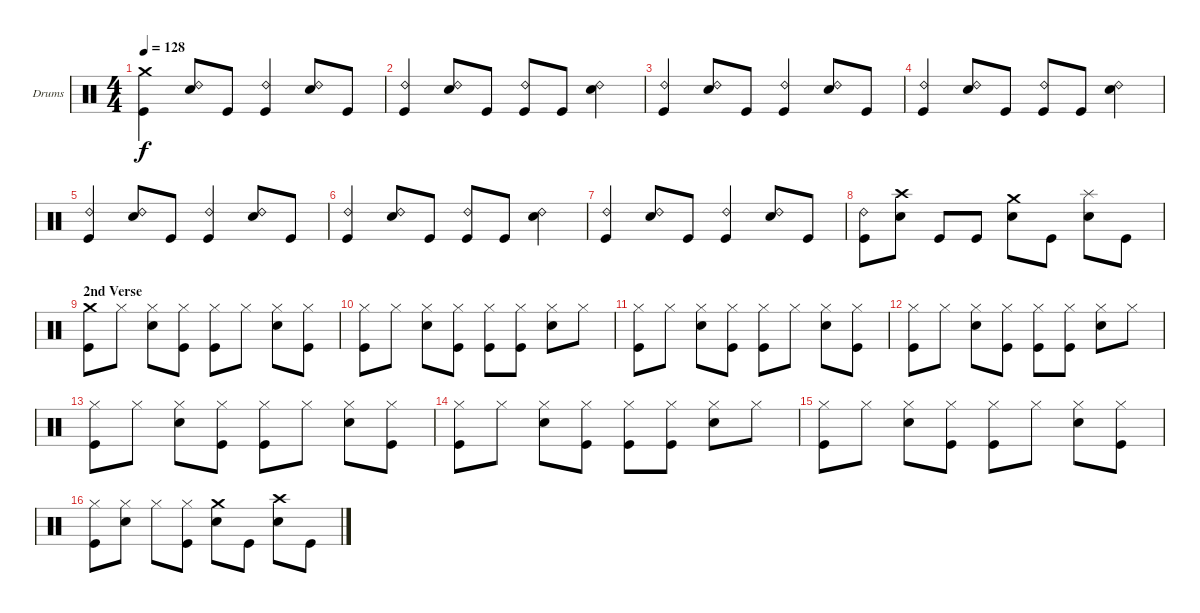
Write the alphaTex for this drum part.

\bracketExtendMode groupsimilarinstruments
\firstSystemTrackNameOrientation horizontal
\otherSystemsTrackNameOrientation horizontal
\track ("Drumkit" "Drums") {instrument percussion}
\staff {score}
\articulation defaults
\ts (4 4)
\tempo 128
\clef neutral
\ks c
("Crash medium (hit)" "Kick (hit)").4{dy f} ("Ride (bell) 2" "Snare (hit) 2").8 "Kick (hit)".8 ("Ride (bell) 2" "Kick (hit)").4 ("Ride (bell) 2" "Snare (hit) 2").8 "Kick (hit)".8 |
("Ride (bell) 2" "Kick (hit)").4 ("Ride (bell) 2" "Snare (hit) 2").8 "Kick (hit)".8 ("Ride (bell) 2" "Kick (hit)").8 "Kick (hit)".8 ("Ride (bell) 2" "Snare (hit) 2").4 |
("Ride (bell) 2" "Kick (hit)").4 ("Ride (bell) 2" "Snare (hit) 2").8 "Kick (hit)".8 ("Ride (bell) 2" "Kick (hit)").4 ("Ride (bell) 2" "Snare (hit) 2").8 "Kick (hit)".8 |
("Ride (bell) 2" "Kick (hit)").4 ("Ride (bell) 2" "Snare (hit) 2").8 "Kick (hit)".8 ("Ride (bell) 2" "Kick (hit)").8 "Kick (hit)".8 ("Ride (bell) 2" "Snare (hit) 2").4 |
("Ride (bell) 2" "Kick (hit)").4 ("Ride (bell) 2" "Snare (hit) 2").8 "Kick (hit)".8 ("Ride (bell) 2" "Kick (hit)").4 ("Ride (bell) 2" "Snare (hit) 2").8 "Kick (hit)".8 |
("Ride (bell) 2" "Kick (hit)").4 ("Ride (bell) 2" "Snare (hit) 2").8 "Kick (hit)".8 ("Ride (bell) 2" "Kick (hit)").8 "Kick (hit)".8 ("Ride (bell) 2" "Snare (hit) 2").4 |
("Ride (bell) 2" "Kick (hit)").4 ("Ride (bell) 2" "Snare (hit) 2").8 "Kick (hit)".8 ("Ride (bell) 2" "Kick (hit)").4 ("Ride (bell) 2" "Snare (hit) 2").8 "Kick (hit)".8 |
("Ride (bell) 2" "Kick (hit)").8 ("Crash high (hit)" "Snare (hit) 2").8 "Kick (hit)".8 "Kick (hit)".8 ("Crash medium (hit)" "Snare (hit) 2").8 "Kick (hit)".8 ("Splash (hit)" "Snare (hit) 2").8 "Kick (hit)".8 |
\section ("" "2nd Verse")
("Crash medium (hit)" "Kick (hit)").8 "Hi-Hat (closed)".8 ("Hi-Hat (closed)" "Snare (hit) 2").8 ("Hi-Hat (closed)" "Kick (hit)").8 ("Hi-Hat (closed)" "Kick (hit)").8 "Hi-Hat (closed)".8 ("Hi-Hat (closed)" "Snare (hit) 2").8 ("Hi-Hat (closed)" "Kick (hit)").8 |
("Hi-Hat (closed)" "Kick (hit)").8 "Hi-Hat (closed)".8 ("Hi-Hat (closed)" "Snare (hit) 2").8 ("Hi-Hat (closed)" "Kick (hit)").8 ("Hi-Hat (closed)" "Kick (hit)").8 ("Hi-Hat (closed)" "Kick (hit)").8 ("Hi-Hat (closed)" "Snare (hit) 2").8 "Hi-Hat (closed)".8 |
("Hi-Hat (closed)" "Kick (hit)").8 "Hi-Hat (closed)".8 ("Hi-Hat (closed)" "Snare (hit) 2").8 ("Hi-Hat (closed)" "Kick (hit)").8 ("Hi-Hat (closed)" "Kick (hit)").8 "Hi-Hat (closed)".8 ("Hi-Hat (closed)" "Snare (hit) 2").8 ("Hi-Hat (closed)" "Kick (hit)").8 |
("Hi-Hat (closed)" "Kick (hit)").8 "Hi-Hat (closed)".8 ("Hi-Hat (closed)" "Snare (hit) 2").8 ("Hi-Hat (closed)" "Kick (hit)").8 ("Hi-Hat (closed)" "Kick (hit)").8 ("Hi-Hat (closed)" "Kick (hit)").8 ("Hi-Hat (closed)" "Snare (hit) 2").8 "Hi-Hat (closed)".8 |
("Hi-Hat (closed)" "Kick (hit)").8 "Hi-Hat (closed)".8 ("Hi-Hat (closed)" "Snare (hit) 2").8 ("Hi-Hat (closed)" "Kick (hit)").8 ("Hi-Hat (closed)" "Kick (hit)").8 "Hi-Hat (closed)".8 ("Hi-Hat (closed)" "Snare (hit) 2").8 ("Hi-Hat (closed)" "Kick (hit)").8 |
("Hi-Hat (closed)" "Kick (hit)").8 "Hi-Hat (closed)".8 ("Hi-Hat (closed)" "Snare (hit) 2").8 ("Hi-Hat (closed)" "Kick (hit)").8 ("Hi-Hat (closed)" "Kick (hit)").8 ("Hi-Hat (closed)" "Kick (hit)").8 ("Hi-Hat (closed)" "Snare (hit) 2").8 "Hi-Hat (closed)".8 |
("Hi-Hat (closed)" "Kick (hit)").8 "Hi-Hat (closed)".8 ("Hi-Hat (closed)" "Snare (hit) 2").8 ("Hi-Hat (closed)" "Kick (hit)").8 ("Hi-Hat (closed)" "Kick (hit)").8 "Hi-Hat (closed)".8 ("Hi-Hat (closed)" "Snare (hit) 2").8 ("Hi-Hat (closed)" "Kick (hit)").8 |
("Hi-Hat (closed)" "Kick (hit)").8 ("Hi-Hat (closed)" "Snare (hit) 2").8 "Hi-Hat (closed)".8 ("Hi-Hat (closed)" "Kick (hit)").8 ("Crash medium (hit)" "Snare (hit) 2").8 "Kick (hit)".8 ("Crash high (hit)" "Snare (hit) 2").8 "Kick (hit)".8
